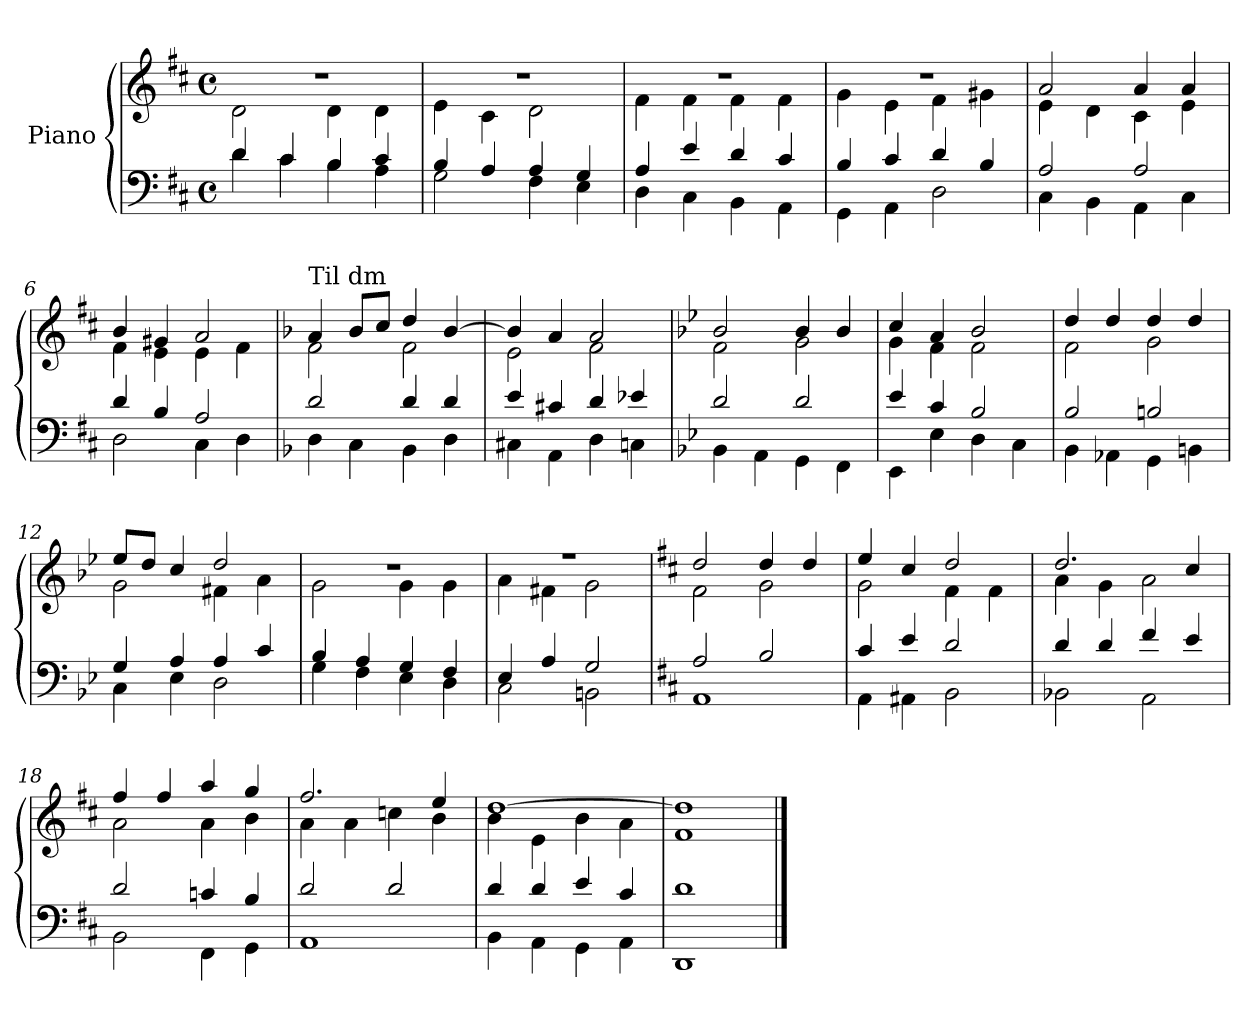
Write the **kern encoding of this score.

**kern	**kern
*part1	*part1
*staff2	*staff1
*I"Piano	*
*clefF4	*clefG2
*k[f#c#]	*k[f#c#]
*M4/4	*M4/4
*met(c)	*met(c)
=1	=1
*^	*^
4d/	4d\	1r	2d\
4c#/	4c#\	.	.
4B/	4B\	.	4d\
4c#/	4A\	.	4d\
=2	=2	=2	=2
4B/	2G\	1r	4e\
4A/	.	.	4c#\
4A/	4F#\	.	2d\
4G/	4E\	.	.
=3	=3	=3	=3
4A/	4D\	1r	4f#\
4e/	4C#\	.	4f#\
4d/	4BB\	.	4f#\
4c#/	4AA\	.	4f#\
=4	=4	=4	=4
4B/	4GG\	1r	4g\
4c#/	4AA\	.	4e\
4d/	2D\	.	4f#\
4B/	.	.	4g#X\
=5	=5	=5	=5
2A/	4C#\	2a/	4e\
.	4BB\	.	4d\
2A/	4AA\	4a/	4c#\
.	4C#\	4a/	4e\
!!LO:LB:g=z	!!
=6	=6	=6	=6
4d/	2D\	4b/	4f#\
4B/	.	4g#X/	4e\
2A/	4C#\	2a/	4e\
.	4D\	.	4f#\
=7	=7	=7	=7
*k[b-]	*	*k[b-]	*
!	!	!LO:TX:a:t=Til dm	!
2d/	4D\	4a/	2f\
.	4C\	8b-/L	.
.	.	8cc/J	.
4d/	4BB-\	4dd/	2f\
4d/	4D\	[4b-/	.
=8	=8	=8	=8
4e/	4C#X\	4b-/]	2e\
4c#X/	4AA\	4a/	.
4d/	4D\	2a/	2f\
4e-X/	4Cn\	.	.
=9	=9	=9	=9
*k[b-e-]	*	*k[b-e-]	*
2d/	4BB-\	2b-/	2f\
.	4AA\	.	.
2d/	4GG\	4b-/	2g\
.	4FF\	4b-/	.
=10	=10	=10	=10
4e-/	4EE-\	4cc/	4g\
4c/	4E-\	4a/	4f\
2B-/	4D\	2b-/	2f\
.	4C\	.	.
!!LO:LB:g=z	!!
=11	=11	=11	=11
2B-/	4BB-\	4dd/	2f\
.	4AA-X\	4dd/	.
2Bn/	4GG\	4dd/	2g\
.	4BBn\	4dd/	.
=12	=12	=12	=12
4G/	4C\	8ee-/L	2g\
.	.	8dd/J	.
4A/	4E-\	4cc/	.
4A/	2D\	2dd/	4f#X\
4c/	.	.	4a\
=13	=13	=13	=13
4B-/	4G\	1r	2g\
4A/	4F\	.	.
4G/	4E-\	.	4g\
4F/	4D\	.	4g\
=14	=14	=14	=14
4E-/	2C\	1r	4a\
4A/	.	.	4f#X\
2G/	2BBn\	.	2g\
=15	=15	=15	=15
*k[f#c#]	*	*k[f#c#]	*
2A/	1AA	2dd/	2f#\
2B/	.	4dd/	2g\
.	.	4dd/	.
=16	=16	=16	=16
4c#/	4AA\	4ee/	2g\
4e/	4AA#X\	4cc#/	.
2d/	2BB\	2dd/	4f#\
.	.	.	4f#\
!!LO:LB:g=z	!!
=17	=17	=17	=17
4d/	2BB-X\	2.dd/	4a\
4d/	.	.	4g\
4f#/	2AA\	.	2a\
4e/	.	4cc#/	.
=18	=18	=18	=18
2d/	2BB\	4ff#/	2a\
.	.	4ff#/	.
4cn/	4FF#\	4aa/	4a\
4B/	4GG\	4gg/	4b\
=19	=19	=19	=19
2d/	1AA	2.ff#/	4a\
.	.	.	4a\
2d/	.	.	4ccn\
.	.	4ee/	4b\
=20	=20	=20	=20
4d/	4BB\	[1dd	4b\
4d/	4AA\	.	4e\
4e/	4GG\	.	4b\
4c#/	4AA\	.	4a\
=21	=21	=21	=21
1d	1DD	1dd]	1f#
*v	*v	*	*
*	*v	*v
==	==
*-	*-
